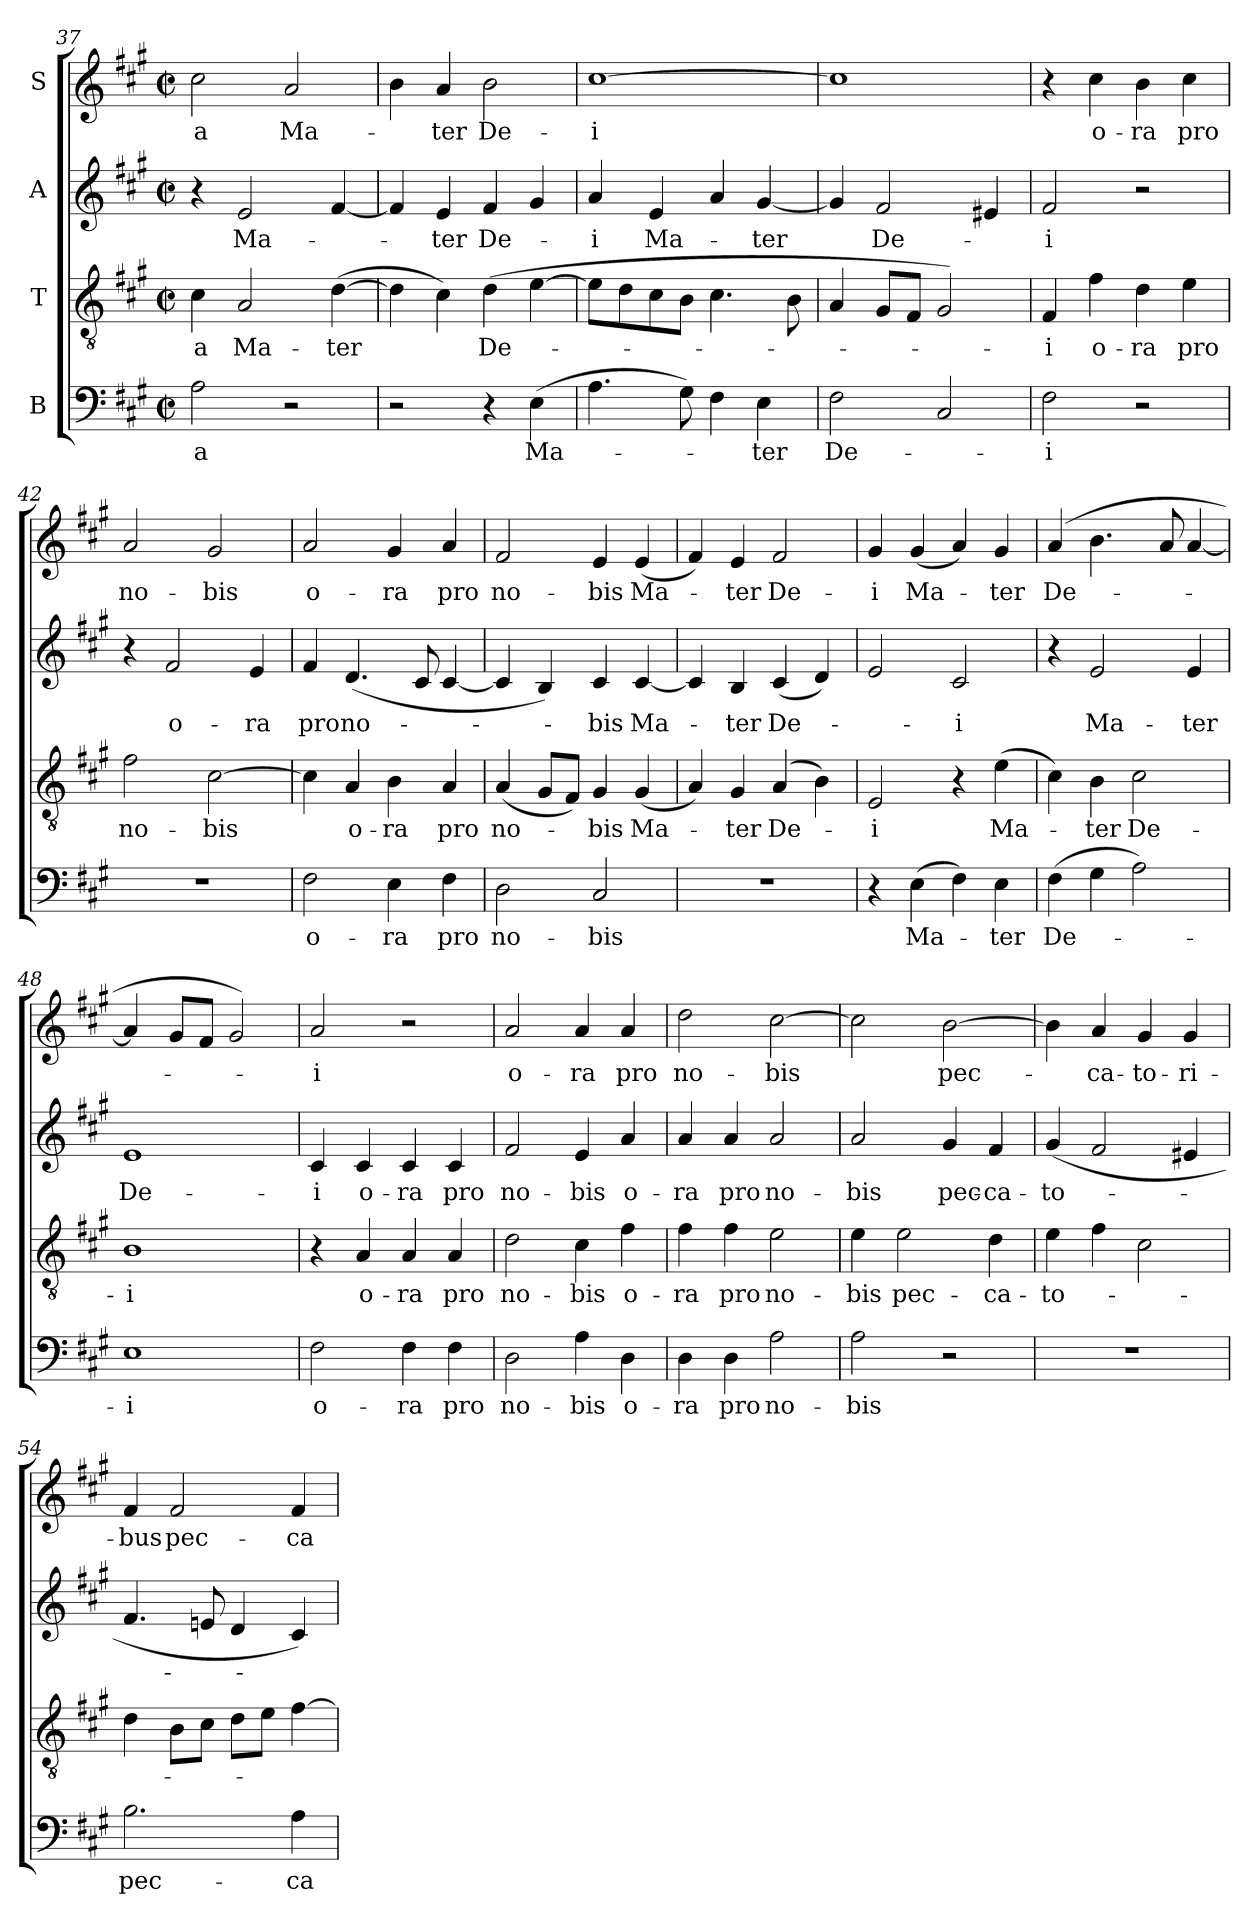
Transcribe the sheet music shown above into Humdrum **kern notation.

**kern	**text	**kern	**text	**kern	**text	**kern	**text
*part4	*part4	*part3	*part3	*part2	*part2	*part1	*part1
*staff4	*staff4	*staff3	*staff3	*staff2	*staff2	*staff1	*staff1
*I"B	*	*I"T	*	*I"A	*	*I"S	*
*clefF4	*	*clefGv2	*	*clefG2	*	*clefG2	*
*k[f#c#g#]	*	*k[f#c#g#]	*	*k[f#c#g#]	*	*k[f#c#g#]	*
*A:	*	*f#:	*	*f#:	*	*f#:	*
*M2/2	*	*M2/2	*	*M2/2	*	*M2/2	*
*met(c|)	*	*met(c|)	*	*met(c|)	*	*met(c|)	*
=37	=37	=37	=37	=37	=37	=37	=37
2A\	-a	4c#\	-a	4r	.	2cc#\	-a
.	.	2A/	Ma-	2e/	Ma-	.	.
2r	.	.	.	.	.	2a/	Ma-
.	.	([4d\	-ter	[4f#/	.	.	.
=38	=38	=38	=38	=38	=38	=38	=38
2r	.	4d\]	.	4f#/]	.	4b\	.
.	.	4c#\)	.	4e/	-ter	4a/	-ter
4r	.	(4d\	De-	4f#/	De-	2b\	De-
(4E\	Ma-	[4e\	.	4g#/	.	.	.
=39	=39	=39	=39	=39	=39	=39	=39
4.A\	.	8e\L]	.	4a/	-i	[1cc#	-i
.	.	8d\	.	.	.	.	.
.	.	8c#\	.	4e/	Ma-	.	.
8G#\)	.	8B\J	.	.	.	.	.
4F#\	.	4.c#\	.	4a/	.	.	.
4E\	-ter	.	.	[4g#/	-ter	.	.
.	.	8B\	.	.	.	.	.
=40	=40	=40	=40	=40	=40	=40	=40
2F#\	De-	4A/	.	4g#/]	.	1cc#]	.
.	.	8G#/L	.	2f#/	De-	.	.
.	.	8F#/J	.	.	.	.	.
2C#/	.	2G#/)	.	.	.	.	.
.	.	.	.	4e#X/	.	.	.
!!LO:LB:g=z
=41	=41	=41	=41	=41	=41	=41	=41
2F#\	-i	4F#/	-i	2f#/	-i	4r	.
.	.	4f#\	o-	.	.	4cc#\	o-
2r	.	4d\	-ra	2r	.	4b\	-ra
.	.	4e\	pro	.	.	4cc#\	pro
=42	=42	=42	=42	=42	=42	=42	=42
1r	.	2f#\	no-	4r	.	2a/	no-
.	.	.	.	2f#/	o-	.	.
.	.	[2c#\	-bis	.	.	2g#/	-bis
.	.	.	.	4e/	-ra	.	.
=43	=43	=43	=43	=43	=43	=43	=43
2F#\	o-	4c#\]	.	4f#/	pro	2a/	o-
.	.	4A/	o-	(4.d/	no-	.	.
4E\	-ra	4B\	-ra	.	.	4g#/	-ra
.	.	.	.	8c#/	.	.	.
4F#\	pro	4A/	pro	[4c#/	.	4a/	pro
=44	=44	=44	=44	=44	=44	=44	=44
2D\	no-	(4A/	no-	4c#/]	.	2f#/	no-
.	.	8G#/L	.	4B/)	.	.	.
.	.	8F#/J)	.	.	.	.	.
2C#/	-bis	4G#/	-bis	4c#/	-bis	4e/	-bis
.	.	(4G#/	Ma-	[4c#/	Ma-	(4e/	Ma-
=45	=45	=45	=45	=45	=45	=45	=45
1r	.	4A/)	.	4c#/]	.	4f#/)	.
.	.	4G#/	-ter	4B/	-ter	4e/	-ter
.	.	(4A/	De-	(4c#/	De-	2f#/	De-
.	.	4B\)	.	4d/)	.	.	.
!!LO:PB:g=z
=46	=46	=46	=46	=46	=46	=46	=46
4r	.	2E/	-i	2e/	.	4g#/	-i
(4E\	Ma-	.	.	.	.	(4g#/	Ma-
4F#\)	.	4r	.	2c#/	-i	4a/)	.
4E\	-ter	(4e\	Ma-	.	.	4g#/	-ter
=47	=47	=47	=47	=47	=47	=47	=47
(4F#\	De-	4c#\)	.	4r	.	(4a/	De-
4G#\	.	4B\	-ter	2e/	Ma-	4.b\	.
2A\)	.	2c#\	De-	.	.	.	.
.	.	.	.	.	.	8a/	.
.	.	.	.	4e/	-ter	[4a/	.
=48	=48	=48	=48	=48	=48	=48	=48
1E	-i	1B	-i	1e	De-	4a/]	.
.	.	.	.	.	.	8g#/L	.
.	.	.	.	.	.	8f#/J	.
.	.	.	.	.	.	2g#/)	.
=49	=49	=49	=49	=49	=49	=49	=49
2F#\	o-	4r	.	4c#/	-i	2a/	-i
.	.	4A/	o-	4c#/	o-	.	.
4F#\	-ra	4A/	-ra	4c#/	-ra	2r	.
4F#\	pro	4A/	pro	4c#/	pro	.	.
=50	=50	=50	=50	=50	=50	=50	=50
2D\	no-	2d\	no-	2f#/	no-	2a/	o-
4A\	-bis	4c#\	-bis	4e/	-bis	4a/	-ra
4D\	o-	4f#\	o-	4a/	o-	4a/	pro
!!LO:LB:g=z
=51	=51	=51	=51	=51	=51	=51	=51
4D\	-ra	4f#\	-ra	4a/	-ra	2dd\	no-
4D\	pro	4f#\	pro	4a/	pro	.	.
2A\	no-	2e\	no-	2a/	no-	[2cc#\	-bis
=52	=52	=52	=52	=52	=52	=52	=52
2A\	-bis	4e\	-bis	2a/	-bis	2cc#\]	.
.	.	2e\	pec-	.	.	.	.
2r	.	.	.	4g#/	pec-	[2b\	pec-
.	.	4d\	-ca-	4f#/	-ca-	.	.
=53	=53	=53	=53	=53	=53	=53	=53
1r	.	4e\	-to-	(4g#/	-to-	4b\]	.
.	.	4f#\	.	2f#/	.	4a/	-ca-
.	.	2c#\	.	.	.	4g#/	-to-
.	.	.	.	4e#X/	.	4g#/	-ri-
=54	=54	=54	=54	=54	=54	=54	=54
2.B\	pec-	4d\	.	4.f#/	.	4f#/	-bus
.	.	8B\L	.	.	.	2f#/	pec-
.	.	8c#\J	.	8en/	.	.	.
.	.	8d\L	.	4d/	.	.	.
.	.	8e\J	.	.	.	.	.
4A\	-ca-	[4f#\	.	4c#/)	.	4f#/	-ca-
=	=	=	=	=	=	=	=
*-	*-	*-	*-	*-	*-	*-	*-
